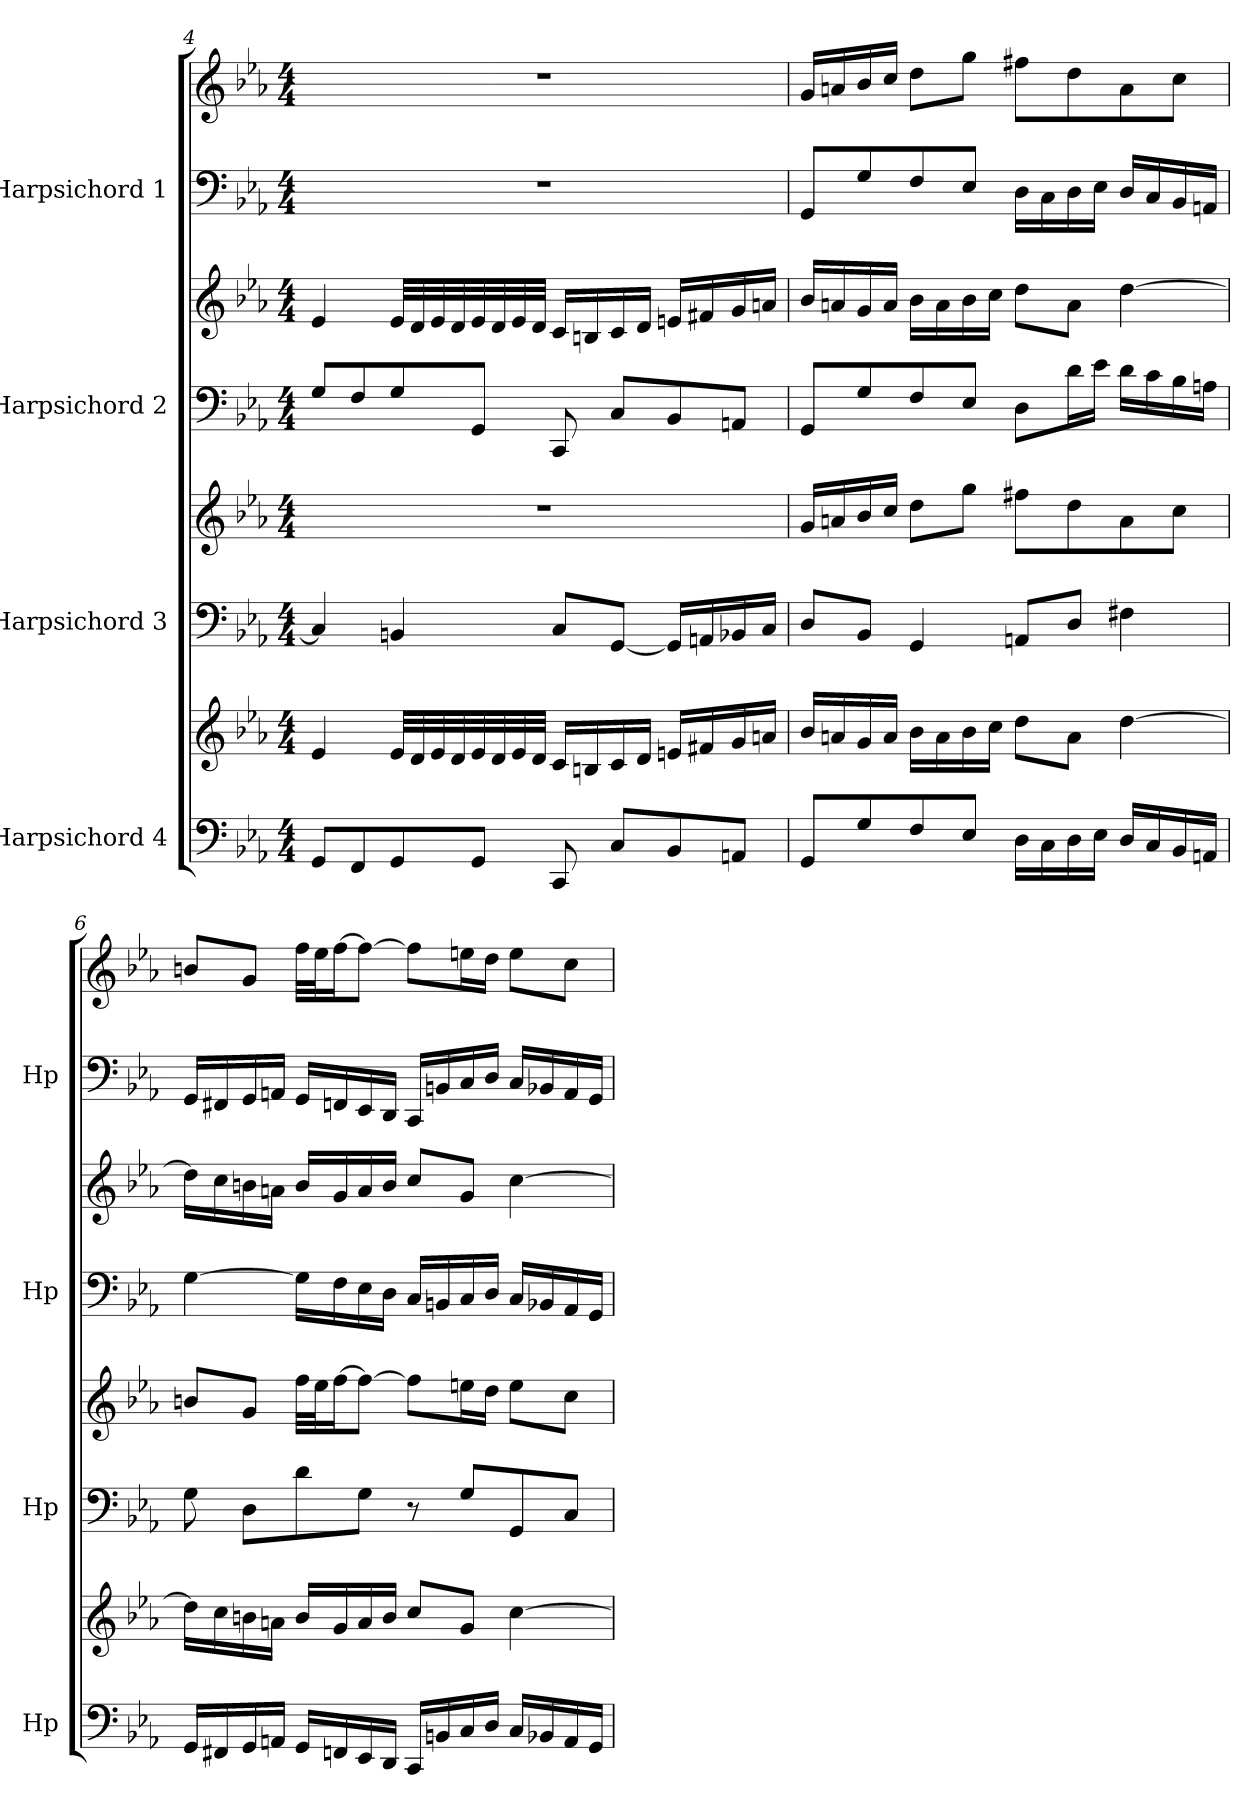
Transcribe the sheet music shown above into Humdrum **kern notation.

**kern	**kern	**kern	**kern	**kern	**kern	**kern	**kern
*part4	*part4	*part3	*part3	*part2	*part2	*part1	*part1
*staff8	*staff7	*staff6	*staff5	*staff4	*staff3	*staff2	*staff1
*I"Harpsichord 4	*	*I"Harpsichord 3	*	*I"Harpsichord 2	*	*I"Harpsichord 1	*
*I'Hp	*	*I'Hp	*	*I'Hp	*	*I'Hp	*
*clefF4	*clefG2	*clefF4	*clefG2	*clefF4	*clefG2	*clefF4	*clefG2
*k[b-e-a-]	*k[b-e-a-]	*k[b-e-a-]	*k[b-e-a-]	*k[b-e-a-]	*k[b-e-a-]	*k[b-e-a-]	*k[b-e-a-]
*M4/4	*M4/4	*M4/4	*M4/4	*M4/4	*M4/4	*M4/4	*M4/4
=4	=4	=4	=4	=4	=4	=4	=4
8GG/L	4e-/	4C/]	1r	8G/L	4e-/	1r	1r
8FF/	.	.	.	8F/	.	.	.
8GG/	32e-/LLL	4BBn/	.	8G/	32e-/LLL	.	.
.	32d/	.	.	.	32d/	.	.
.	32e-/	.	.	.	32e-/	.	.
.	32d/	.	.	.	32d/	.	.
8GG/J	32e-/	.	.	8GG/J	32e-/	.	.
.	32d/	.	.	.	32d/	.	.
.	32e-/	.	.	.	32e-/	.	.
.	32d/JJJ	.	.	.	32d/JJJ	.	.
8CC/	16c/LL	8C/L	.	8CC/	16c/LL	.	.
.	16Bn/	.	.	.	16Bn/	.	.
8C/L	16c/	[8GG/J	.	8C/L	16c/	.	.
.	16d/JJ	.	.	.	16d/JJ	.	.
8BB-/	16en/LL	16GG/LL]	.	8BB-/	16en/LL	.	.
.	16f#X/	16AAn/	.	.	16f#X/	.	.
8AAn/J	16g/	16BB-X/	.	8AAn/J	16g/	.	.
.	16an/JJ	16C/JJ	.	.	16an/JJ	.	.
!!LO:PB:g=z
=5	=5	=5	=5	=5	=5	=5	=5
8GG/L	16b-/LL	8D/L	16g/LL	8GG/L	16b-/LL	8GG/L	16g/LL
.	16an/	.	16an/	.	16an/	.	16an/
8G/	16g/	8BB-/J	16b-/	8G/	16g/	8G/	16b-/
.	16a/JJ	.	16cc/JJ	.	16a/JJ	.	16cc/JJ
8F/	16b-\LL	4GG/	8dd\L	8F/	16b-\LL	8F/	8dd\L
.	16a\	.	.	.	16a\	.	.
8E-/J	16b-\	.	8gg\J	8E-/J	16b-\	8E-/J	8gg\J
.	16cc\JJ	.	.	.	16cc\JJ	.	.
16D\LL	8dd\L	8AAn/L	8ff#X\L	8D\L	8dd\L	16D\LL	8ff#X\L
16C\	.	.	.	.	.	16C\	.
16D\	8a\J	8D/J	8dd\	16d\L	8a\J	16D\	8dd\
16E-\JJ	.	.	.	16e-\JJ	.	16E-\JJ	.
16D/LL	[4dd\	4F#X\	8a\	16d\LL	[4dd\	16D/LL	8a\
16C/	.	.	.	16c\	.	16C/	.
16BB-/	.	.	8cc\J	16B-\	.	16BB-/	8cc\J
16AAn/JJ	.	.	.	16An\JJ	.	16AAn/JJ	.
=6	=6	=6	=6	=6	=6	=6	=6
16GG/LL	16dd\LL]	8G\	8bn/L	[4G\	16dd\LL]	16GG/LL	8bn/L
16FF#X/	16cc\	.	.	.	16cc\	16FF#X/	.
16GG/	16bn\	8D\L	8g/J	.	16bn\	16GG/	8g/J
16AAn/JJ	16an\JJ	.	.	.	16an\JJ	16AAn/JJ	.
16GG/LL	16b/LL	8d\	32ff\LLL	16G\LL]	16b/LL	16GG/LL	32ff\LLL
.	.	.	32ee-\J	.	.	.	32ee-\J
16FFn/	16g/	.	[16ff\J	16F\	16g/	16FFn/	[16ff\J
16EE-/	16a/	8G\J	8ff\J_	16E-\	16a/	16EE-/	8ff\J_
16DD/JJ	16b/JJ	.	.	16D\JJ	16b/JJ	16DD/JJ	.
16CC/LL	8cc/L	8r	8ff\L]	16C/LL	8cc/L	16CC/LL	8ff\L]
16BBn/	.	.	.	16BBn/	.	16BBn/	.
16C/	8g/J	8G/L	16een\L	16C/	8g/J	16C/	16een\L
16D/JJ	.	.	16dd\JJ	16D/JJ	.	16D/JJ	16dd\JJ
16C/LL	[4cc\	8GG/	8ee\L	16C/LL	[4cc\	16C/LL	8ee\L
16BB-X/	.	.	.	16BB-X/	.	16BB-X/	.
16AA/	.	8C/J	8cc\J	16AA-/	.	16AA/	8cc\J
16GG/JJ	.	.	.	16GG/JJ	.	16GG/JJ	.
=	=	=	=	=	=	=	=
*-	*-	*-	*-	*-	*-	*-	*-
